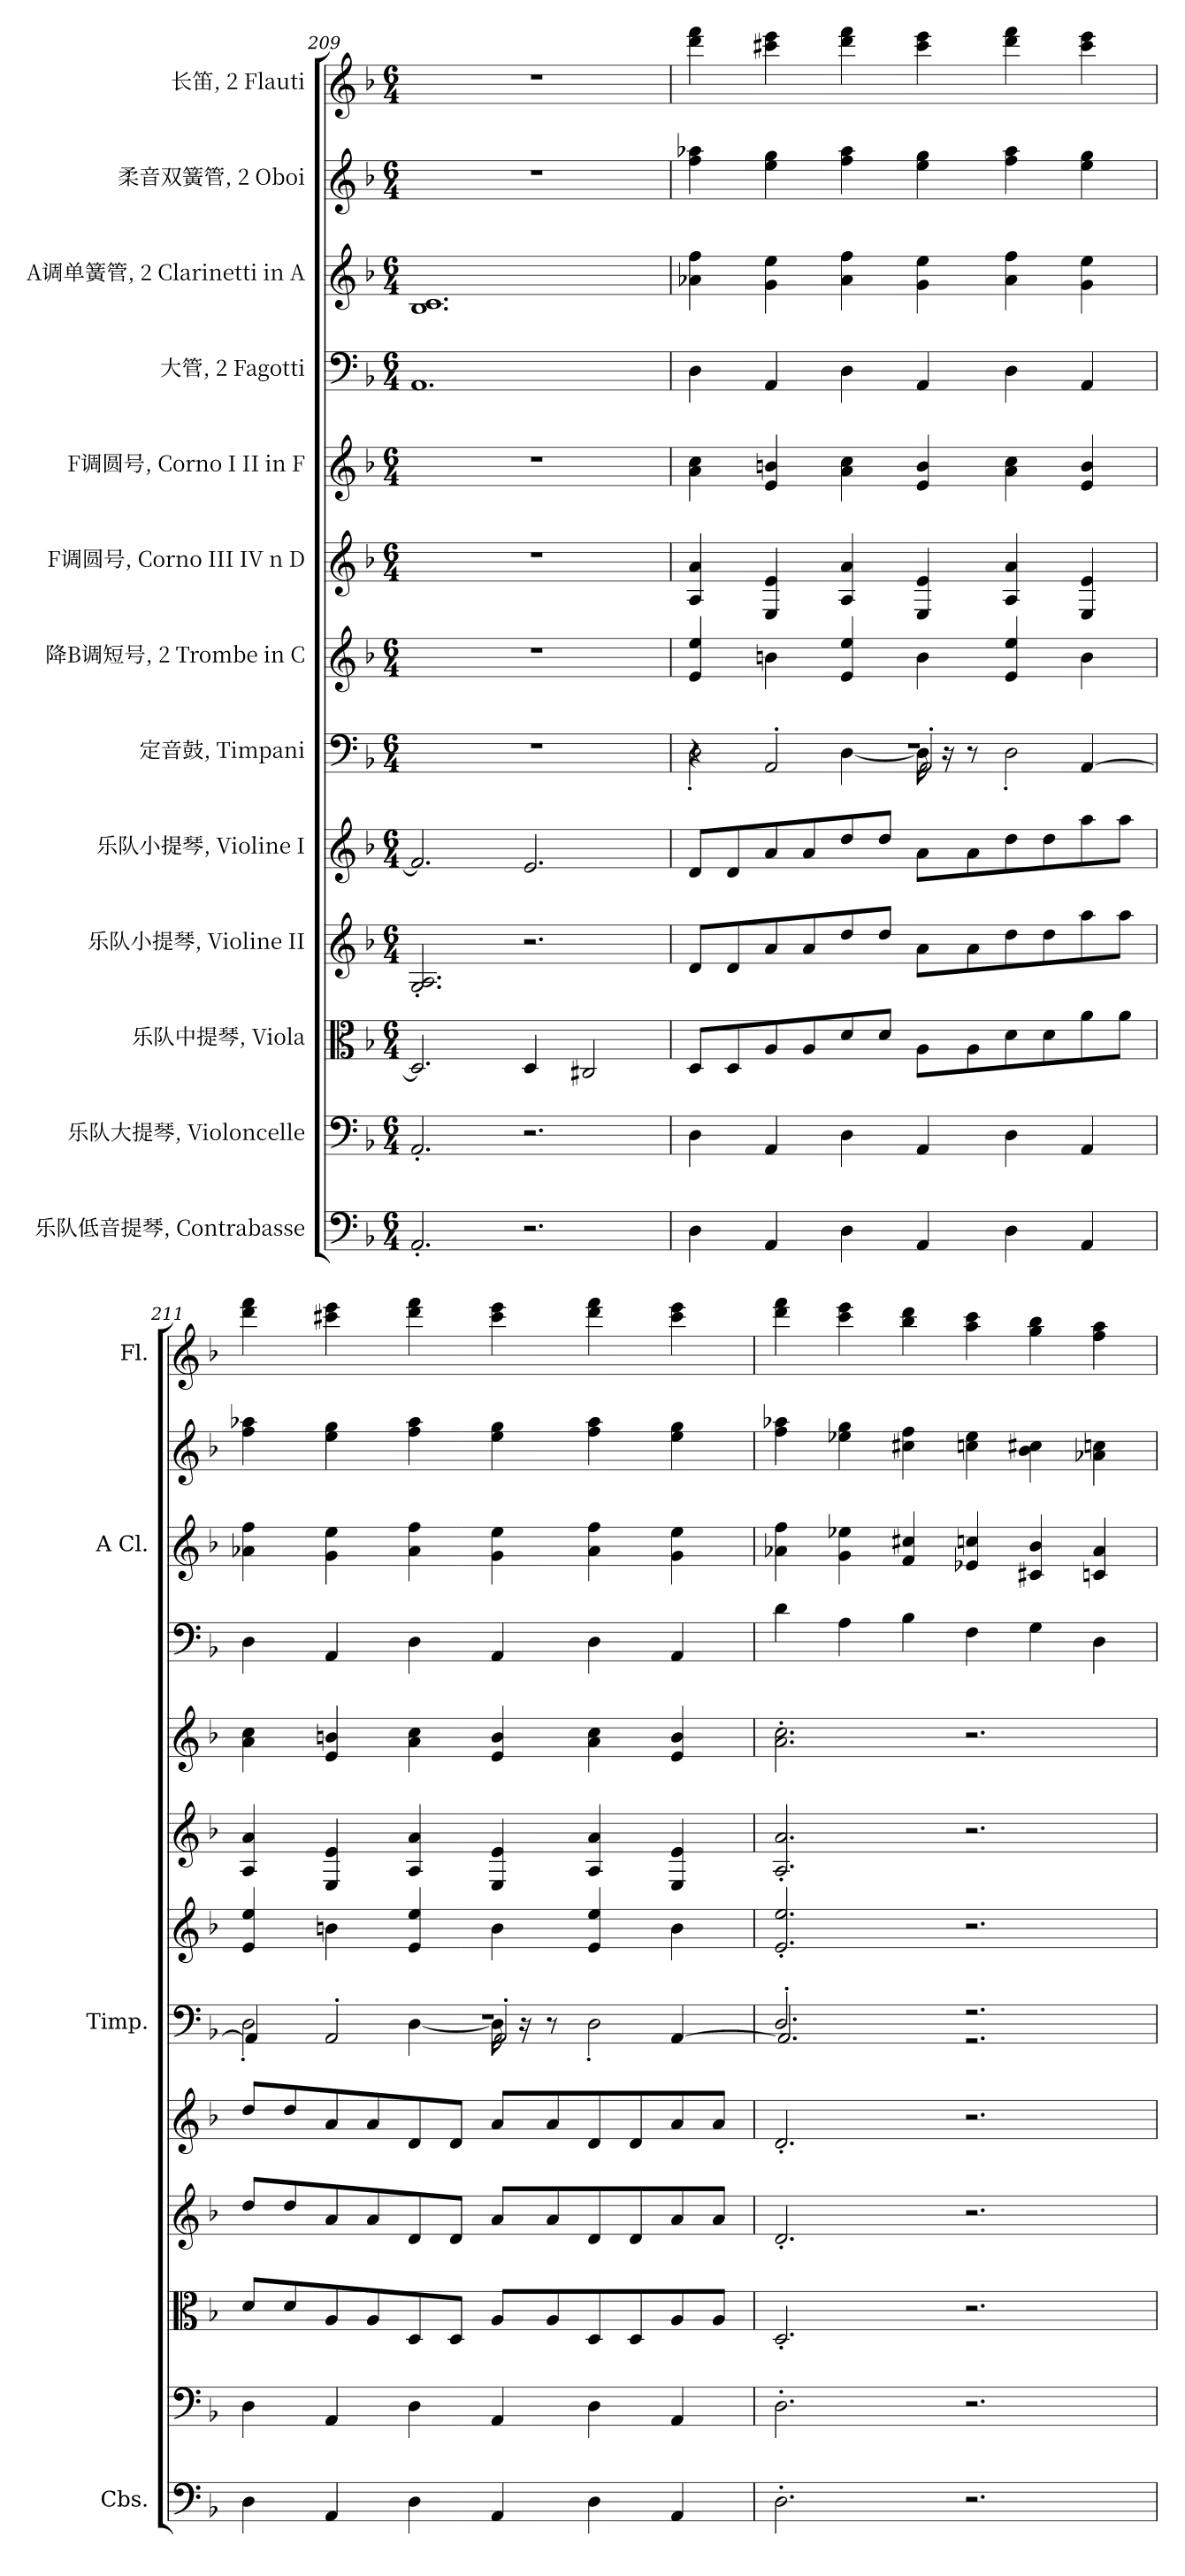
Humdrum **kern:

**kern	**kern	**kern	**kern	**kern	**kern	**kern	**kern	**kern	**kern	**kern	**kern	**kern
*part13	*part12	*part11	*part10	*part9	*part8	*part7	*part6	*part5	*part4	*part3	*part2	*part1
*staff13	*staff12	*staff11	*staff10	*staff9	*staff8	*staff7	*staff6	*staff5	*staff4	*staff3	*staff2	*staff1
*I"乐队低音提琴, Contrabasse	*I"乐队大提琴, Violoncelle	*I"乐队中提琴, Viola	*I"乐队小提琴, Violine II	*I"乐队小提琴, Violine I	*I"定音鼓, Timpani	*I"降B调短号, 2 Trombe in C	*I"F调圆号, Corno III IV n D	*I"F调圆号, Corno I II in F	*I"大管, 2 Fagotti	*I"A调单簧管, 2 Clarinetti in A	*I"柔音双簧管, 2 Oboi	*I"长笛, 2 Flauti
*I'Cbs.	*	*	*	*	*I'Timp.	*	*	*	*	*I'A Cl.	*	*I'Fl.
*clefF4	*clefF4	*clefC3	*clefG2	*clefG2	*clefF4	*clefG2	*clefG2	*clefG2	*clefF4	*clefG2	*clefG2	*clefG2
*ITrd7c12	*	*	*	*	*	*ITrd1c2	*ITrd4c7	*ITrd4c7	*	*ITrd2c3	*ITrd2c3	*
*k[b-]	*k[b-]	*k[b-]	*k[b-]	*k[b-]	*k[b-]	*k[b-e-a-]	*k[b-e-]	*k[b-e-]	*k[b-]	*k[f#c#]	*k[f#c#]	*k[b-]
*M6/4	*M6/4	*M6/4	*M6/4	*M6/4	*M6/4	*M6/4	*M6/4	*M6/4	*M6/4	*M6/4	*M6/4	*M6/4
*MM227	*MM227	*MM227	*MM227	*MM227	*MM227	*MM227	*MM227	*MM227	*MM227	*MM227	*MM227	*MM227
=209	=209	=209	=209	=209	=209	=209	=209	=209	=209	=209	=209	=209
2.AAA'/	2.AA'/	2.D/]	2.G/' 2.A/'	2.f/]	1.r	1.r	1.r	1.r	1.AA	1.G 1.A	1.r	1.r
2.r	2.r	4D/	2.r	2.e/	.	.	.	.	.	.	.	.
.	.	2C#X/	.	.	.	.	.	.	.	.	.	.
!!LO:PB:g=z
=210	=210	=210	=210	=210	=210	=210	=210	=210	=210	=210	=210	=210
*	*	*	*	*	*	*	*	*	*	*	*	*MM221
*	*	*	*	*	*^	*	*	*	*	*	*	*
*	*	*	*	*	*	*^	*	*	*	*	*	*	*
4DD\	4D\	8D/L	8d/L	8d/L	1.r	2D'\	4r	4d/ 4dd/	4D/ 4d/	4d\ 4f\	4D\	4fn\ 4dd\	4dd\ 4ffn\	4ddd\ 4fff\
.	.	8D/	8d/	8d/	.	.	.	.	.	.	.	.	.	.
*	*	*	*	*	*	*	*	*	*	*	*	*	*	*MM244
4AAA/	4AA/	8A/	8a/	8a/	.	.	2AA'/	4an\	4AA/ 4A/	4A/ 4en/	4AA/	4e\ 4cc#\	4cc#\ 4ee\	4ccc#X\ 4eee\
.	.	8A/	8a/	8a/	.	.	.	.	.	.	.	.	.	.
*	*	*	*	*	*	*	*	*	*	*	*	*	*	*MM232
4DD\	4D\	8d/	8dd/	8dd/	.	[4D\	.	4d/ 4dd/	4D/ 4d/	4d\ 4f\	4D\	4f\ 4dd\	4dd\ 4ff\	4ddd\ 4fff\
.	.	8d/J	8dd/J	8dd/J	.	.	.	.	.	.	.	.	.	.
*	*	*	*	*	*	*	*	*	*	*	*	*	*	*MM243
4AAA/	4AA/	8A\L	8a\L	8a\L	.	16D\]	2AA'/	4a\	4AA/ 4A/	4A/ 4e/	4AA/	4e\ 4cc#\	4cc#\ 4ee\	4ccc#\ 4eee\
.	.	.	.	.	.	16r	.	.	.	.	.	.	.	.
.	.	8A\	8a\	8a\	.	8r	.	.	.	.	.	.	.	.
*	*	*	*	*	*	*	*	*	*	*	*	*	*	*MM232
4DD\	4D\	8d\	8dd\	8dd\	.	2D'\	.	4d/ 4dd/	4D/ 4d/	4d\ 4f\	4D\	4f\ 4dd\	4dd\ 4ff\	4ddd\ 4fff\
.	.	8d\	8dd\	8dd\	.	.	.	.	.	.	.	.	.	.
*	*	*	*	*	*	*	*	*	*	*	*	*	*	*MM243
4AAA/	4AA/	8a\	8aa\	8aa\	.	.	[4AA/	4a\	4AA/ 4A/	4A/ 4e/	4AA/	4e\ 4cc#\	4cc#\ 4ee\	4ccc#\ 4eee\
.	.	8a\J	8aa\J	8aa\J	.	.	.	.	.	.	.	.	.	.
=211	=211	=211	=211	=211	=211	=211	=211	=211	=211	=211	=211	=211	=211	=211
*	*	*	*	*	*	*	*	*	*	*	*	*	*	*MM232
4DD\	4D\	8d/L	8dd/L	8dd/L	1.r	2D'\	4AA/]	4d/ 4dd/	4D/ 4d/	4d\ 4f\	4D\	4fn\ 4dd\	4dd\ 4ffn\	4ddd\ 4fff\
.	.	8d/	8dd/	8dd/	.	.	.	.	.	.	.	.	.	.
*	*	*	*	*	*	*	*	*	*	*	*	*	*	*MM244
4AAA/	4AA/	8A/	8a/	8a/	.	.	2AA'/	4an\	4AA/ 4A/	4A/ 4en/	4AA/	4e\ 4cc#\	4cc#\ 4ee\	4ccc#X\ 4eee\
.	.	8A/	8a/	8a/	.	.	.	.	.	.	.	.	.	.
*	*	*	*	*	*	*	*	*	*	*	*	*	*	*MM232
4DD\	4D\	8D/	8d/	8d/	.	[4D\	.	4d/ 4dd/	4D/ 4d/	4d\ 4f\	4D\	4f\ 4dd\	4dd\ 4ff\	4ddd\ 4fff\
.	.	8D/J	8d/J	8d/J	.	.	.	.	.	.	.	.	.	.
*	*	*	*	*	*	*	*	*	*	*	*	*	*	*MM244
4AAA/	4AA/	8A/L	8a/L	8a/L	.	16D\]	2AA'/	4a\	4AA/ 4A/	4A/ 4e/	4AA/	4e\ 4cc#\	4cc#\ 4ee\	4ccc#\ 4eee\
.	.	.	.	.	.	16r	.	.	.	.	.	.	.	.
.	.	8A/	8a/	8a/	.	8r	.	.	.	.	.	.	.	.
*	*	*	*	*	*	*	*	*	*	*	*	*	*	*MM232
4DD\	4D\	8D/	8d/	8d/	.	2D'\	.	4d/ 4dd/	4D/ 4d/	4d\ 4f\	4D\	4f\ 4dd\	4dd\ 4ff\	4ddd\ 4fff\
.	.	8D/	8d/	8d/	.	.	.	.	.	.	.	.	.	.
*	*	*	*	*	*	*	*	*	*	*	*	*	*	*MM244
4AAA/	4AA/	8A/	8a/	8a/	.	.	[4AA/	4a\	4AA/ 4A/	4A/ 4e/	4AA/	4e\ 4cc#\	4cc#\ 4ee\	4ccc#\ 4eee\
.	.	8A/J	8a/J	8a/J	.	.	.	.	.	.	.	.	.	.
*	*	*	*	*	*v	*v	*v	*	*	*	*	*	*	*
=212	=212	=212	=212	=212	=212	=212	=212	=212	=212	=212	=212	=212
*	*	*	*	*	*	*	*	*	*	*	*	*MM232
*	*	*	*	*	*^	*	*	*	*	*	*	*
2.DD'\	2.D'\	2.D'/	2.d'/	2.d'/	2.D'/	2.AA/]	2.d/' 2.dd/'	2.D/' 2.d/'	2.d\' 2.f\'	4d\	4fn\ 4dd\	4dd\ 4ffn\	4ddd\ 4fff\
*	*	*	*	*	*	*	*	*	*	*	*	*	*MM244
.	.	.	.	.	.	.	.	.	.	4A\	4e\ 4ccn\	4ccn\ 4ee\	4ccc\ 4eee\
*	*	*	*	*	*	*	*	*	*	*	*	*	*MM232
.	.	.	.	.	.	.	.	.	.	4B-\	4d/ 4a#X/	4a#X\ 4dd\	4bb-\ 4ddd\
*	*	*	*	*	*	*	*	*	*	*	*	*	*MM244
2.r	2.r	2.r	2.r	2.r	2.r	2.r	2.r	2.r	2.r	4F\	4cn/ 4an/	4an\ 4cc\	4aa\ 4ccc\
*	*	*	*	*	*	*	*	*	*	*	*	*	*MM232
.	.	.	.	.	.	.	.	.	.	4G\	4A#X/ 4g/	4g\ 4a#X\	4gg\ 4bb-\
*	*	*	*	*	*	*	*	*	*	*	*	*	*MM243
.	.	.	.	.	.	.	.	.	.	4D\	4An/ 4f/	4fn\ 4an\	4ff\ 4aa\
*	*	*	*	*	*v	*v	*	*	*	*	*	*	*
=	=	=	=	=	=	=	=	=	=	=	=	=
*-	*-	*-	*-	*-	*-	*-	*-	*-	*-	*-	*-	*-
